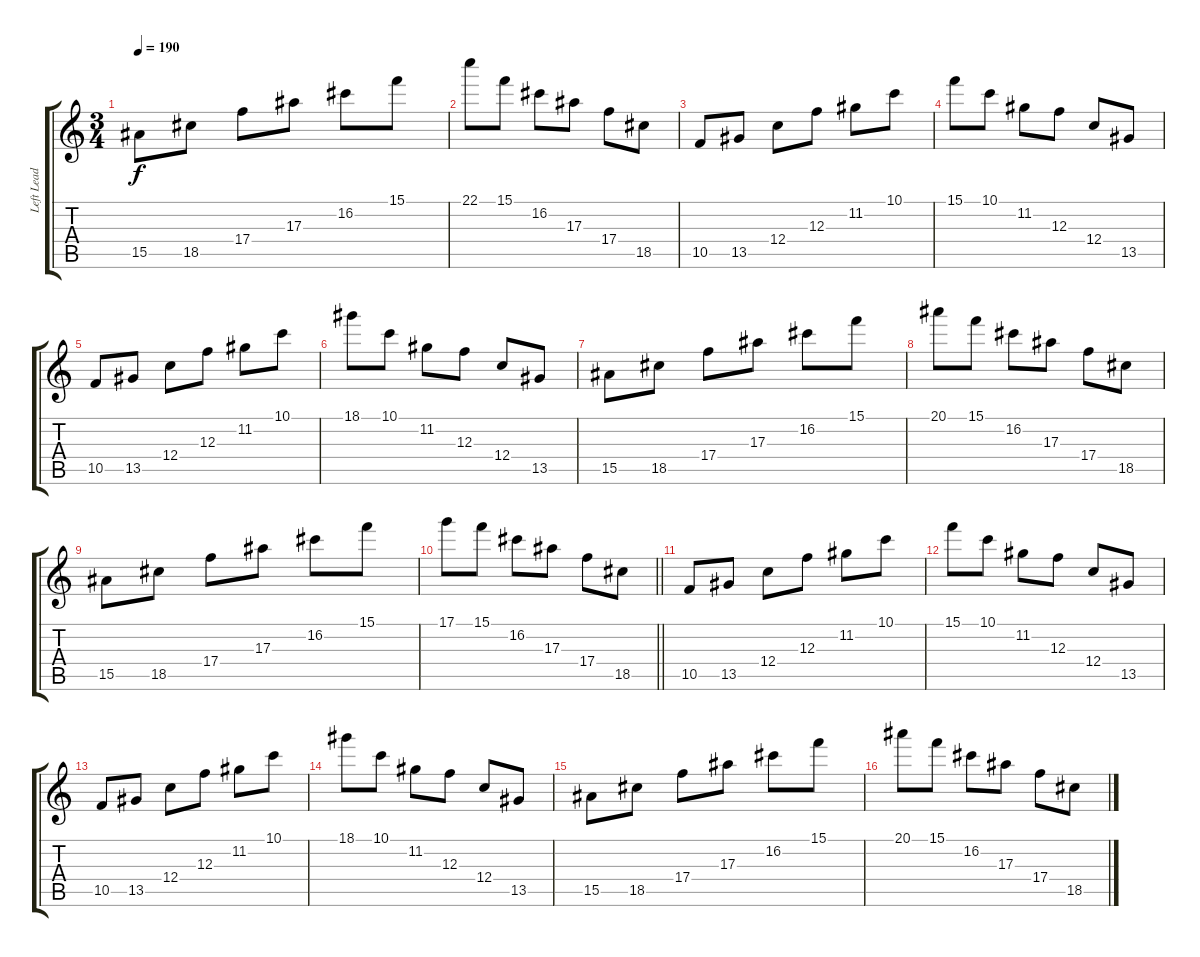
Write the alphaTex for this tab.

\track ("Left Lead" "Left Lead") {instrument distortionguitar}
\staff {score tabs}
\tuning (D4 A3 F3 C3 G2 C2) {hide}
\ts (3 4)
\tempo 190
\clef g2
\ks c
15.5.8{dy f} 18.5.8 17.4.8 17.3.8 16.2.8 15.1.8 |
22.1.8 15.1.8 16.2.8 17.3.8 17.4.8 18.5.8 |
10.5.8 13.5.8 12.4.8 12.3.8 11.2.8 10.1.8 |
15.1.8 10.1.8 11.2.8 12.3.8 12.4.8 13.5.8 |
10.5.8 13.5.8 12.4.8 12.3.8 11.2.8 10.1.8 |
18.1.8 10.1.8 11.2.8 12.3.8 12.4.8 13.5.8 |
15.5.8 18.5.8 17.4.8 17.3.8 16.2.8 15.1.8 |
20.1.8 15.1.8 16.2.8 17.3.8 17.4.8 18.5.8 |
15.5.8 18.5.8 17.4.8 17.3.8 16.2.8 15.1.8 |
\barLineRight lightlight
17.1.8 15.1.8 16.2.8 17.3.8 17.4.8 18.5.8 |
\section ("" "")
10.5.8 13.5.8 12.4.8 12.3.8 11.2.8 10.1.8 |
15.1.8 10.1.8 11.2.8 12.3.8 12.4.8 13.5.8 |
10.5.8 13.5.8 12.4.8 12.3.8 11.2.8 10.1.8 |
18.1.8 10.1.8 11.2.8 12.3.8 12.4.8 13.5.8 |
15.5.8 18.5.8 17.4.8 17.3.8 16.2.8 15.1.8 |
20.1.8 15.1.8 16.2.8 17.3.8 17.4.8 18.5.8
